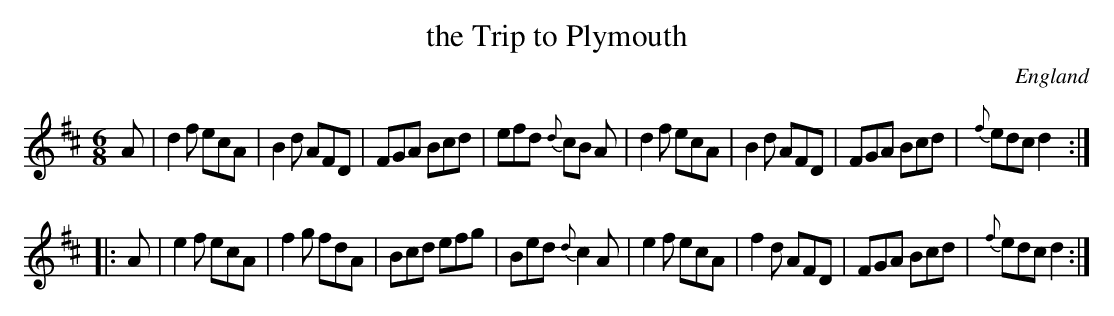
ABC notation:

X:1
T:the Trip to Plymouth
L:1/8
M:6/8
O:England
K:D major
A | d2f ecA | B2d AFD | FGA Bcd | efd {d}cB \
A | d2f ecA | B2d AFD | FGA Bcd | {f}edc d2 ::
A | e2f ecA | f2g fdA | Bcd efg | Bed {d}c2\
A | e2f ecA | f2d AFD | FGA Bcd | {f}edc d2 :|
